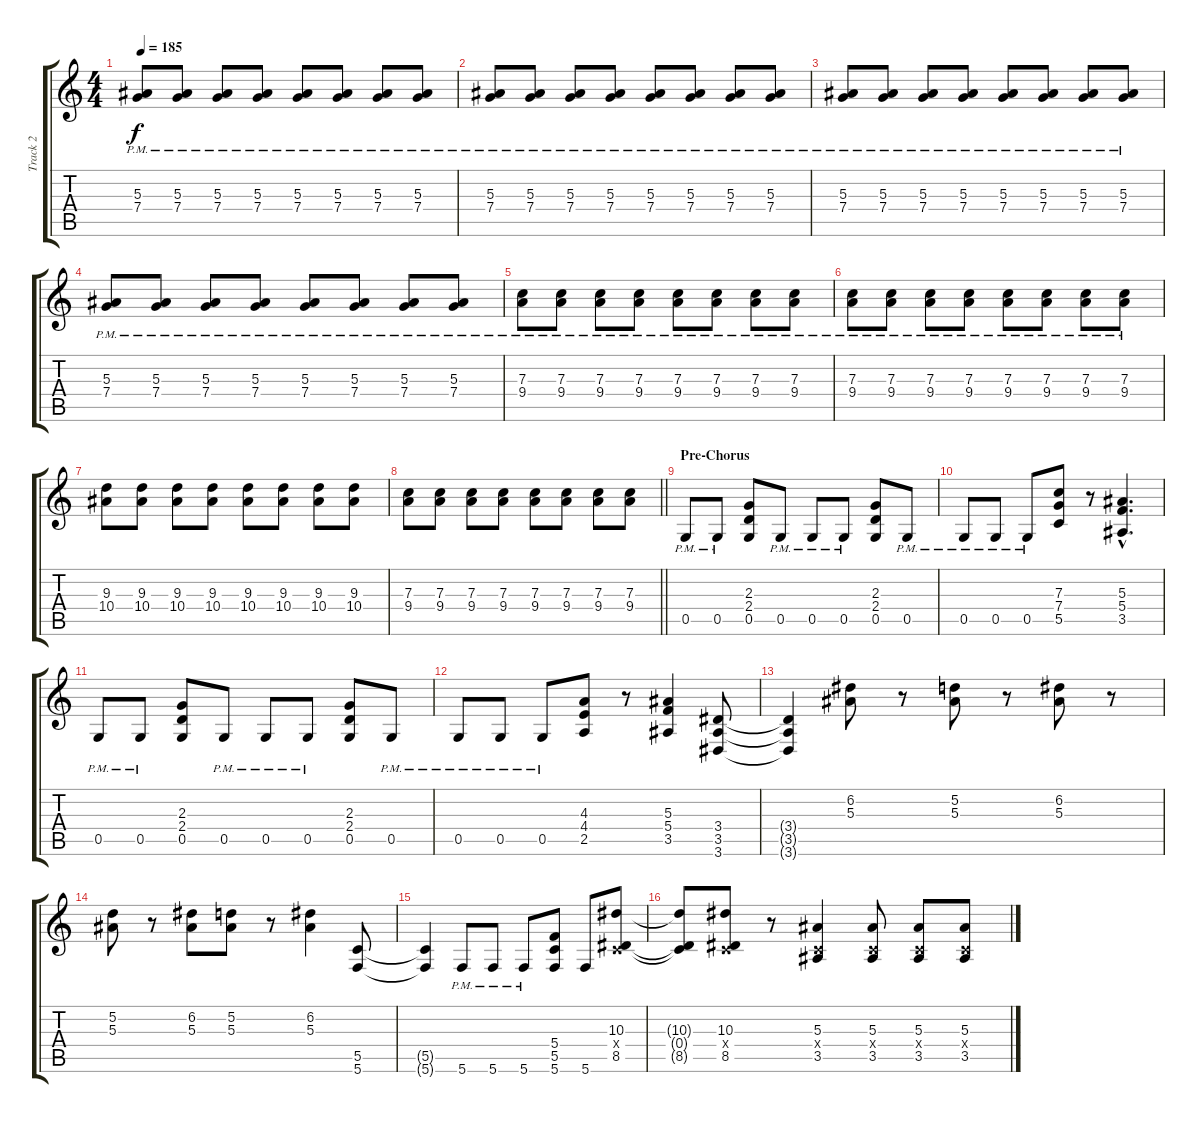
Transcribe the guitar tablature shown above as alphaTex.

\track ("Track 2" "Track 2") {instrument distortionguitar}
\staff {score tabs}
\tuning (D4 A3 F3 C3 G2 C2) {hide}
\ts (4 4)
\tempo 185
\clef g2
\ks c
(5.3 7.4{pm}).8{dy f} (5.3{pm} 7.4{pm}).8 (5.3{pm} 7.4{pm}).8 (5.3{pm} 7.4{pm}).8 (5.3{pm} 7.4{pm}).8 (5.3{pm} 7.4{pm}).8 (5.3{pm} 7.4{pm}).8 (5.3{pm} 7.4{pm}).8 |
(5.3{pm} 7.4{pm}).8 (5.3{pm} 7.4{pm}).8 (5.3{pm} 7.4{pm}).8 (5.3{pm} 7.4{pm}).8 (5.3{pm} 7.4{pm}).8 (5.3{pm} 7.4{pm}).8 (5.3{pm} 7.4{pm}).8 (5.3{pm} 7.4{pm}).8 |
(5.3{pm} 7.4{pm}).8 (5.3{pm} 7.4{pm}).8 (5.3{pm} 7.4{pm}).8 (5.3{pm} 7.4{pm}).8 (5.3{pm} 7.4{pm}).8 (5.3{pm} 7.4{pm}).8 (5.3{pm} 7.4{pm}).8 (5.3{pm} 7.4{pm}).8 |
(5.3{pm} 7.4{pm}).8 (5.3{pm} 7.4{pm}).8 (5.3{pm} 7.4{pm}).8 (5.3{pm} 7.4{pm}).8 (5.3{pm} 7.4{pm}).8 (5.3{pm} 7.4{pm}).8 (5.3{pm} 7.4{pm}).8 (5.3{pm} 7.4{pm}).8 |
(7.3{pm} 9.4{pm}).8 (7.3{pm} 9.4{pm}).8 (7.3{pm} 9.4{pm}).8 (7.3{pm} 9.4{pm}).8 (7.3{pm} 9.4{pm}).8 (7.3{pm} 9.4{pm}).8 (7.3{pm} 9.4{pm}).8 (7.3{pm} 9.4{pm}).8 |
(7.3{pm} 9.4{pm}).8 (7.3{pm} 9.4{pm}).8 (7.3{pm} 9.4{pm}).8 (7.3{pm} 9.4{pm}).8 (7.3{pm} 9.4{pm}).8 (7.3{pm} 9.4{pm}).8 (7.3{pm} 9.4{pm}).8 (7.3{pm} 9.4{pm}).8 |
(9.3 10.4).8 (9.3 10.4).8 (9.3 10.4).8 (9.3 10.4).8 (9.3 10.4).8 (9.3 10.4).8 (9.3 10.4).8 (9.3 10.4).8 |
\barLineRight lightlight
(7.3 9.4).8 (7.3 9.4).8 (7.3 9.4).8 (7.3 9.4).8 (7.3 9.4).8 (7.3 9.4).8 (7.3 9.4).8 (7.3 9.4).8 |
\section ("" "Pre-Chorus")
0.5{pm}.8 0.5{pm}.8 (2.3 2.4 0.5).8 0.5{pm}.8 0.5{pm}.8 0.5{pm}.8 (2.3 2.4 0.5).8 0.5{pm}.8 |
0.5{pm}.8 0.5{pm}.8 0.5{pm}.8 (7.3 7.4 5.5).8 r.8 (5.3{hac} 5.4{hac} 3.5{hac}).4{d} |
0.5{pm}.8 0.5{pm}.8 (2.3 2.4 0.5).8 0.5{pm}.8 0.5{pm}.8 0.5{pm}.8 (2.3 2.4 0.5).8 0.5{pm}.8 |
0.5{pm}.8 0.5{pm}.8 0.5{pm}.8 (4.3 4.4 2.5).8 r.8 (5.3 5.4 3.5).4 (3.4 3.5 3.6).8 |
(3.4{t} 3.5{t} 3.6{t}).4 (6.2 5.3).8 r.8 (5.2 5.3).8 r.8 (6.2 5.3).8 r.8 |
(5.2 5.3).8 r.8 (6.2 5.3).8 (5.2 5.3).8 r.8 (6.2 5.3).4 (5.5 5.6).8 |
(5.5{t} 5.6{t}).4 5.6{pm}.8 5.6{pm}.8 5.6{pm}.8 (5.4 5.5 5.6).8 5.6.8 (10.3 0.4{x} 8.5).8 |
(10.3{t} 0.4{t} 8.5{t}).8 (10.3 0.4{x} 8.5).8 r.8 (5.3 0.4{x} 3.5).4 (5.3 0.4{x} 3.5).8 (5.3 0.4{x} 3.5).8 (5.3 0.4{x} 3.5).8
